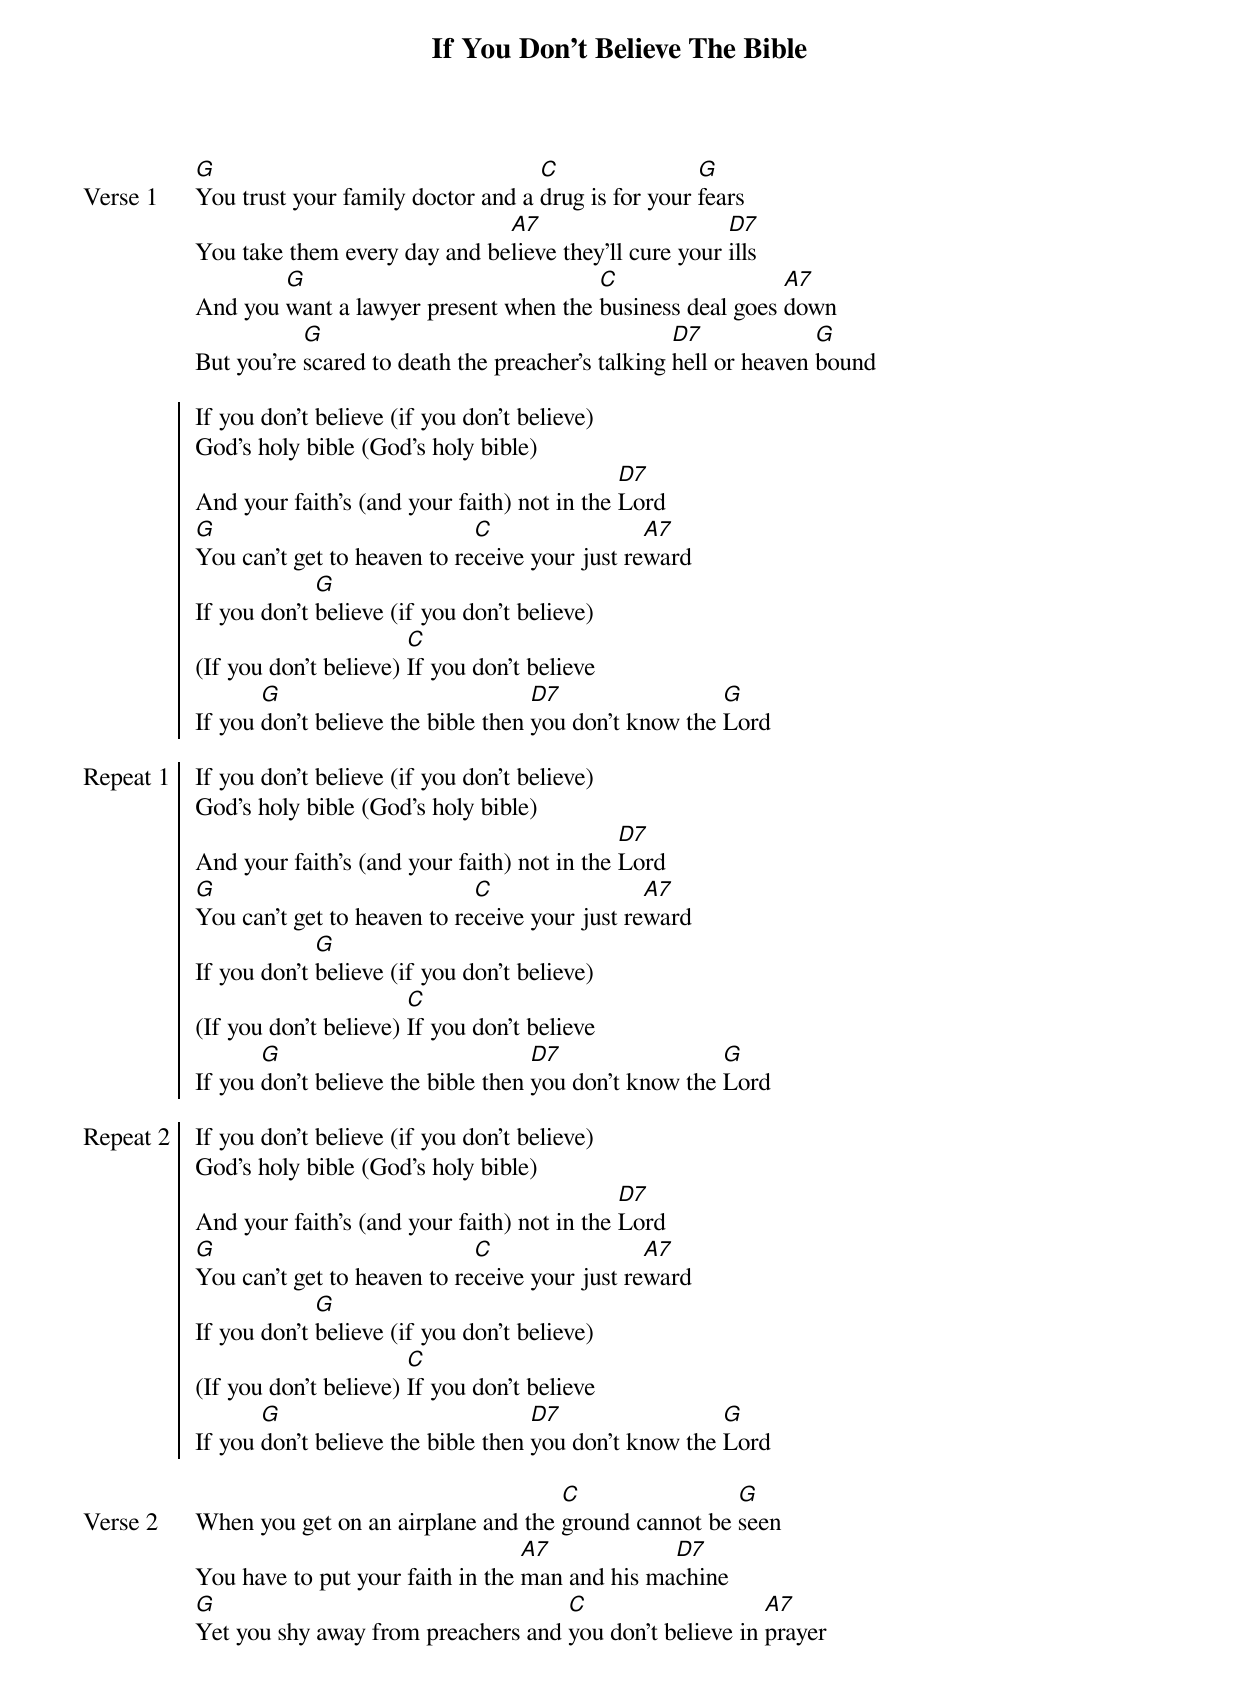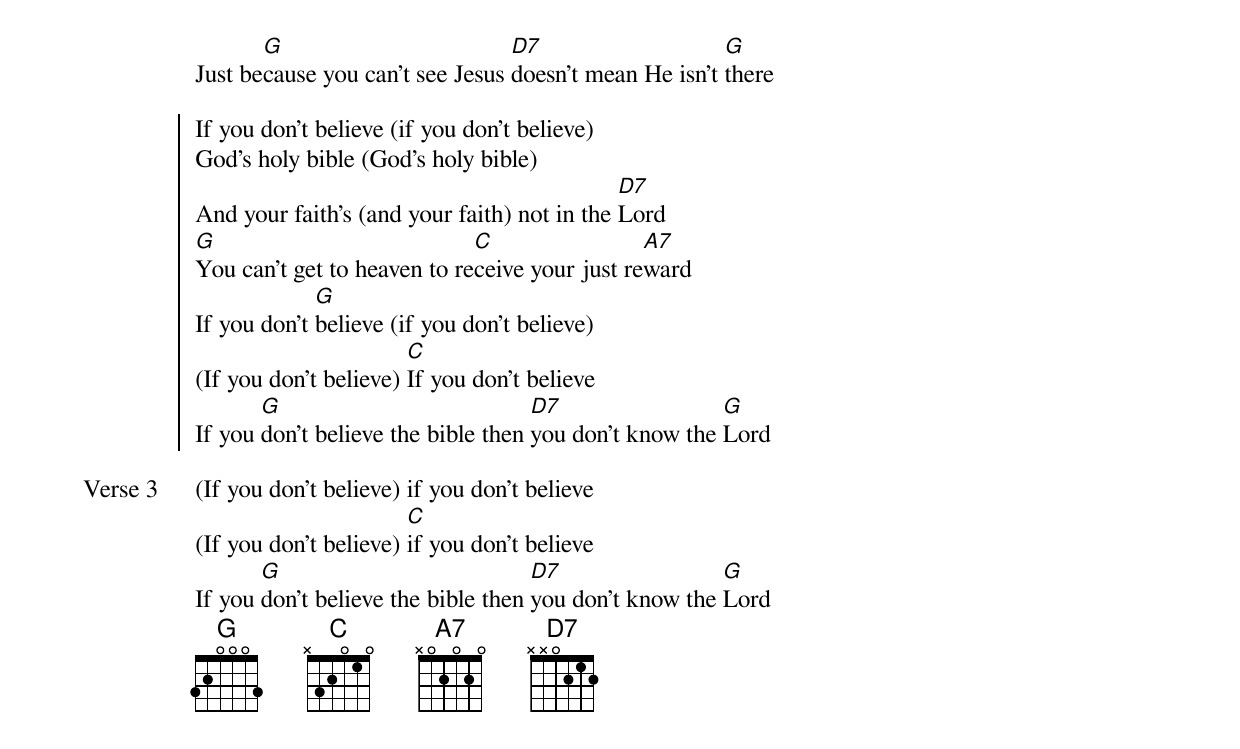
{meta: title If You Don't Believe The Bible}
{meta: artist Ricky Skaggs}
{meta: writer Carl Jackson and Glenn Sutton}

{start_of_verse: Verse 1}
[G]You trust your family doctor and a [C]drug is for your [G]fears
You take them every day and be[A7]lieve they’ll cure your [D7]ills
And you [G]want a lawyer present when the [C]business deal goes [A7]down
But you’re [G]scared to death the preacher’s talking [D7]hell or heaven [G]bound
{end_of_verse}

{start_of_chorus}
If you don’t believe (if you don’t believe)
God’s holy bible (God’s holy bible)
And your faith’s (and your faith) not in the [D7]Lord
[G]You can’t get to heaven to re[C]ceive your just re[A7]ward
If you don’t [G]believe (if you don’t believe)
(If you don’t believe) [C]If you don’t believe
If you [G]don’t believe the bible then [D7]you don’t know the [G]Lord
{end_of_chorus}

{start_of_chorus: Repeat 1}
If you don’t believe (if you don’t believe)
God’s holy bible (God’s holy bible)
And your faith’s (and your faith) not in the [D7]Lord
[G]You can’t get to heaven to re[C]ceive your just re[A7]ward
If you don’t [G]believe (if you don’t believe)
(If you don’t believe) [C]If you don’t believe
If you [G]don’t believe the bible then [D7]you don’t know the [G]Lord
{end_of_chorus}

{start_of_chorus: Repeat 2}
If you don’t believe (if you don’t believe)
God’s holy bible (God’s holy bible)
And your faith’s (and your faith) not in the [D7]Lord
[G]You can’t get to heaven to re[C]ceive your just re[A7]ward
If you don’t [G]believe (if you don’t believe)
(If you don’t believe) [C]If you don’t believe
If you [G]don’t believe the bible then [D7]you don’t know the [G]Lord
{end_of_chorus}

{start_of_verse: Verse 2}
When you get on an airplane and the [C]ground cannot be [G]seen
You have to put your faith in the [A7]man and his ma[D7]chine
[G]Yet you shy away from preachers and [C]you don’t believe in [A7]prayer
Just be[G]cause you can’t see Jesus [D7]doesn’t mean He isn’t [G]there
{end_of_verse}

{start_of_chorus}
If you don’t believe (if you don’t believe)
God’s holy bible (God’s holy bible)
And your faith’s (and your faith) not in the [D7]Lord
[G]You can’t get to heaven to re[C]ceive your just re[A7]ward
If you don’t [G]believe (if you don’t believe)
(If you don’t believe) [C]If you don’t believe
If you [G]don’t believe the bible then [D7]you don’t know the [G]Lord
{end_of_chorus}

{start_of_verse: Verse 3}
(If you don’t believe) if you don’t believe
(If you don’t believe) [C]if you don’t believe
If you [G]don’t believe the bible then [D7]you don’t know the [G]Lord
{end_of_verse}
